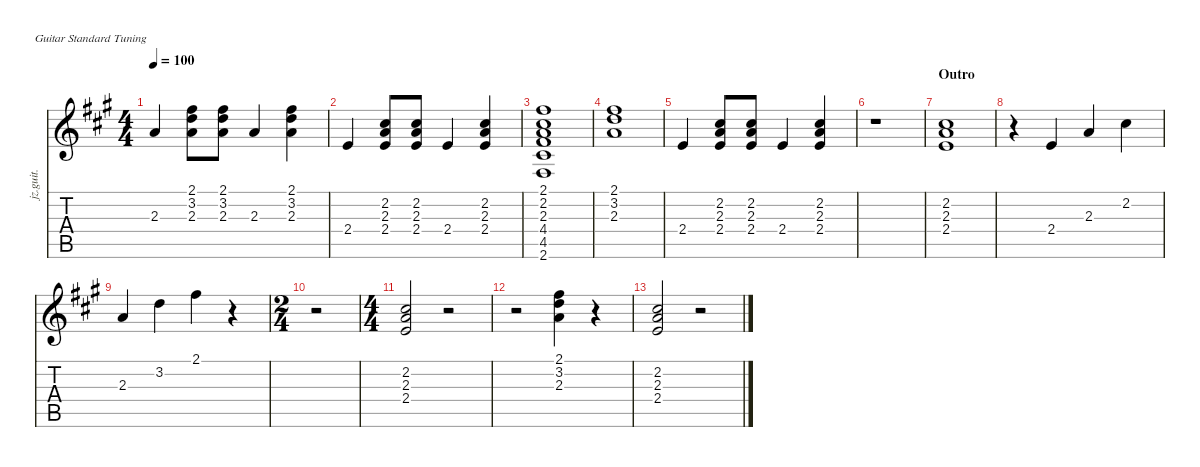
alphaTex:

\defaultSystemsLayout 4
\hideDynamics
\bracketExtendMode nobrackets
\track ("my guitar (Armando)" "jz.guit.") {mute instrument electricguitarjazz}
\staff {score tabs}
\tuning (E4 B3 G3 D3 A2 E2)
\ts (4 4)
\tempo 100
\clef g2
\ks a
2.3{acc forcenatural}.4{dy f beam Up} (2.1{acc #} 3.2{acc forcenatural} 2.3{acc forcenatural}).8{beam Down} (2.1{acc #} 3.2{acc forcenatural} 2.3{acc forcenatural}).8{beam Down} 2.3{acc forcenatural}.4{beam Up} (2.1{acc #} 3.2{acc forcenatural} 2.3{acc forcenatural}).4{beam Down} |
2.4{acc forcenatural}.4{beam Up} (2.2{acc #} 2.3{acc forcenatural} 2.4{acc forcenatural}).8{beam Up} (2.2{acc #} 2.3{acc forcenatural} 2.4{acc forcenatural}).8{beam Up} 2.4{acc forcenatural}.4{beam Up} (2.2{acc #} 2.3{acc forcenatural} 2.4{acc forcenatural}).4{beam Up} |
(2.1{acc #} 2.2{acc #} 2.3{acc forcenatural} 4.4{acc #} 4.5{acc #} 2.6{acc #}).1{beam Up} |
(2.1{acc #} 3.2{acc forcenatural} 2.3{acc forcenatural}).1{beam Down} |
2.4{acc forcenatural}.4{beam Up} (2.2{acc #} 2.3{acc forcenatural} 2.4{acc forcenatural}).8{beam Up} (2.2{acc #} 2.3{acc forcenatural} 2.4{acc forcenatural}).8{beam Up} 2.4{acc forcenatural}.4{beam Up} (2.2{acc #} 2.3{acc forcenatural} 2.4{acc forcenatural}).4{beam Up} |
r.1{beam Down} |
\section ("" "Outro")
(2.2{acc #} 2.3{acc forcenatural} 2.4{acc forcenatural}).1{beam Up} |
r.4{beam Down} 2.4{acc forcenatural}.4{beam Up} 2.3{acc forcenatural}.4{beam Up} 2.2{acc #}.4{beam Down} |
2.3{acc forcenatural}.4{beam Up} 3.2{acc forcenatural}.4{beam Down} 2.1{acc #}.4{beam Down} r.4{beam Down} |
\ts (2 4)
r.2{beam Down} |
\ts (4 4)
(2.2{acc #} 2.3{acc forcenatural} 2.4{acc forcenatural}).2{beam Up} r.2{beam Down} |
r.2{beam Down} (2.1{acc #} 3.2{acc forcenatural} 2.3{acc forcenatural}).4{beam Down} r.4{beam Down} |
(2.2{acc #} 2.3{acc forcenatural} 2.4{acc forcenatural}).2{beam Up} r.2{beam Down}
